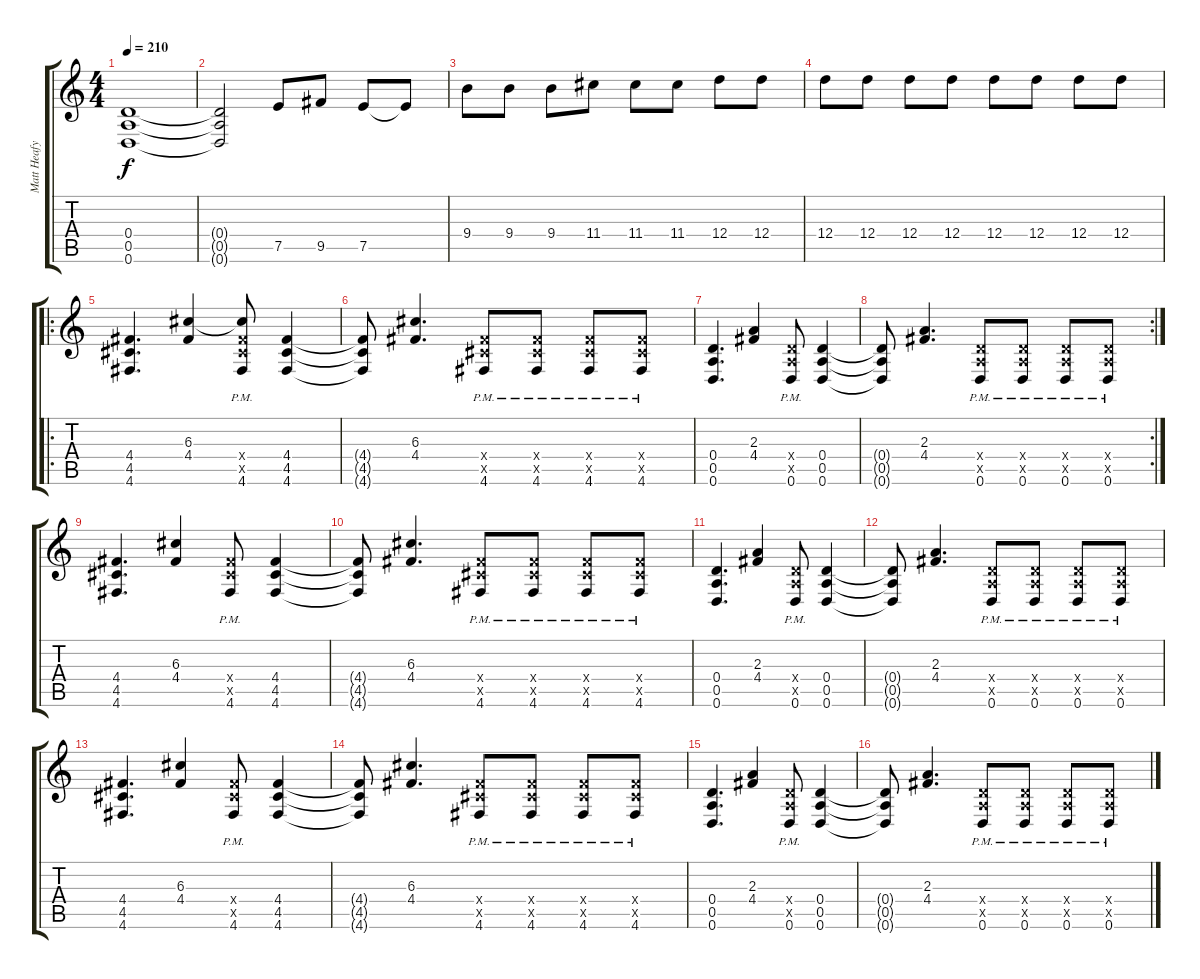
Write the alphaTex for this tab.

\track ("Matt Heafy" "Matt Heafy") {instrument distortionguitar}
\staff {score tabs}
\tuning (E4 B3 G3 D3 A2 D2) {hide}
\ts (4 4)
\tempo 210
\clef g2
\ks c
(0.4 0.5 0.6).1{dy f} |
(0.4{t} 0.5{t} 0.6{t}).2 7.5.8 9.5.8 7.5.8 7.5{t}.8 |
9.4.8 9.4.8 9.4.8 11.4.8 11.4.8 11.4.8 12.4.8 12.4.8 |
12.4.8 12.4.8 12.4.8 12.4.8 12.4.8 12.4.8 12.4.8 12.4.8 |
\ro
(4.4 4.5 4.6).4{d} (6.3 4.4).4 (6.3{t} 4.4{pm x} 4.5{pm x} 4.6{pm}).8 (4.4 4.5 4.6).4 |
(4.4{t} 4.5{t} 4.6{t}).8 (6.3 4.4).4{d} (4.4{pm x} 4.5{pm x} 4.6{pm}).8 (4.4{pm x} 4.5{pm x} 4.6{pm}).8 (4.4{pm x} 4.5{pm x} 4.6{pm}).8 (4.4{pm x} 4.5{pm x} 4.6{pm}).8 |
(0.4 0.5 0.6).4{d} (2.3 4.4).4 (0.4{pm x} 0.5{pm x} 0.6{pm}).8 (0.4 0.5 0.6).4 |
\rc 2
(0.4{t} 0.5{t} 0.6{t}).8 (2.3 4.4).4{d} (0.4{pm x} 0.5{pm x} 0.6{pm}).8 (0.4{pm x} 0.5{pm x} 0.6{pm}).8 (0.4{pm x} 0.5{pm x} 0.6{pm}).8 (0.4{pm x} 0.5{pm x} 0.6{pm}).8 |
(4.4 4.5 4.6).4{d} (6.3 4.4).4 (4.4{pm x} 4.5{pm x} 4.6{pm}).8 (4.4 4.5 4.6).4 |
(4.4{t} 4.5{t} 4.6{t}).8 (6.3 4.4).4{d} (4.4{pm x} 4.5{pm x} 4.6{pm}).8 (4.4{pm x} 4.5{pm x} 4.6{pm}).8 (4.4{pm x} 4.5{pm x} 4.6{pm}).8 (4.4{pm x} 4.5{pm x} 4.6{pm}).8 |
(0.4 0.5 0.6).4{d} (2.3 4.4).4 (0.4{pm x} 0.5{pm x} 0.6{pm}).8 (0.4 0.5 0.6).4 |
(0.4{t} 0.5{t} 0.6{t}).8 (2.3 4.4).4{d} (0.4{x} 0.5{pm x} 0.6{pm}).8 (0.4{pm x} 0.5{pm x} 0.6{pm}).8 (0.4{pm x} 0.5{pm x} 0.6{pm}).8 (0.4{pm x} 0.5{pm x} 0.6{pm}).8 |
(4.4 4.5 4.6).4{d} (6.3 4.4).4 (4.4{pm x} 4.5{pm x} 4.6{pm}).8 (4.4 4.5 4.6).4 |
(4.4{t} 4.5{t} 4.6{t}).8 (6.3 4.4).4{d} (4.4{pm x} 4.5{pm x} 4.6{pm}).8 (4.4{pm x} 4.5{pm x} 4.6{pm}).8 (4.4{pm x} 4.5{pm x} 4.6{pm}).8 (4.4{pm x} 4.5{pm x} 4.6{pm}).8 |
(0.4 0.5 0.6).4{d} (2.3 4.4).4 (0.4{pm x} 0.5{pm x} 0.6{pm}).8 (0.4 0.5 0.6).4 |
(0.4{t} 0.5{t} 0.6{t}).8 (2.3 4.4).4{d} (0.4{pm x} 0.5{pm x} 0.6{pm}).8 (0.4{pm x} 0.5{pm x} 0.6{pm}).8 (0.4{pm x} 0.5{pm x} 0.6{pm}).8 (0.4{pm x} 0.5{pm x} 0.6{pm}).8
